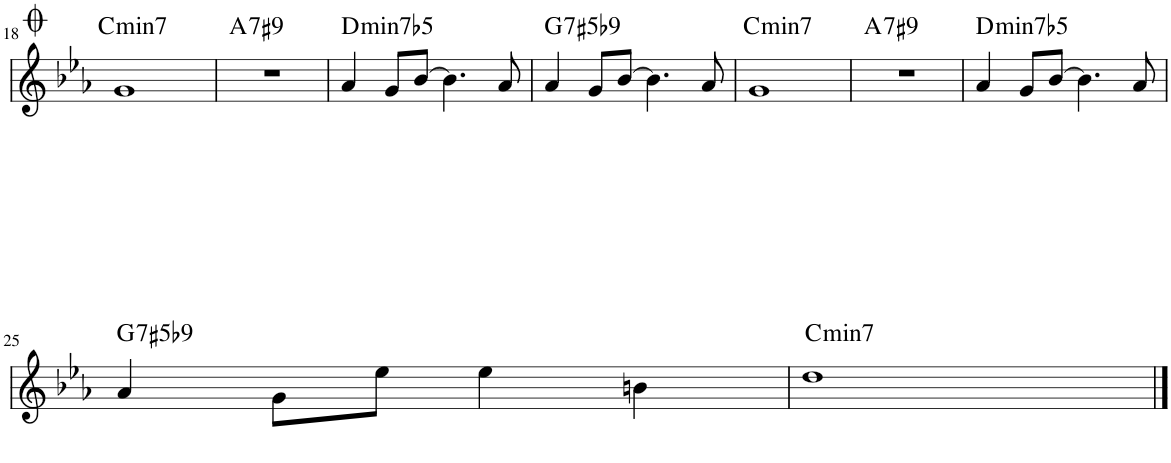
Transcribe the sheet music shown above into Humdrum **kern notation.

**kern	**kern	**harte
*part1	*part1	*part1
*staff2	*staff1	*
*I"Piano	*	*
*I'Pno.	*	*
!!LO:PB:g=z
*clefF4	*clefG2	*
*k[b-e-a-]	*k[b-e-a-]	*
*M4/4	*M4/4	*
=18	=18	=18
!	!	!LO:H:kt=min7
1r	1g	C:min7
=19	=19	=19
!	!	!LO:H:kt=7
1r	1r	A:7(#9)
=20	=20	=20
!	!	!LO:H:kt=min7b5
1r	4a-/	D:hdim7
.	8g/L	.
.	[8b-/J	.
.	4.b-\]	.
.	8a-/	.
=21	=21	=21
!	!	!LO:H:kt=7
1r	4a-/	G:(3,#5,b7,b9)
.	8g/L	.
.	[8b-/J	.
.	4.b-\]	.
.	8a-/	.
=22	=22	=22
!	!	!LO:H:kt=min7
1r	1g	C:min7
=23	=23	=23
!	!	!LO:H:kt=7
1r	1r	A:7(#9)
=24	=24	=24
!	!	!LO:H:kt=min7b5
1r	4a-/	D:hdim7
.	8g/L	.
.	[8b-/J	.
.	4.b-\]	.
.	8a-/	.
!!LO:LB:g=z
=25	=25	=25
!	!	!LO:H:kt=7
1r	4a-/	G:(3,#5,b7,b9)
.	8g\L	.
.	8ee-\J	.
.	4ee-\	.
.	4bn\	.
=26	=26	=26
!	!	!LO:H:kt=min7
1r	1dd	C:min7
==	==	==
*-	*-	*-
